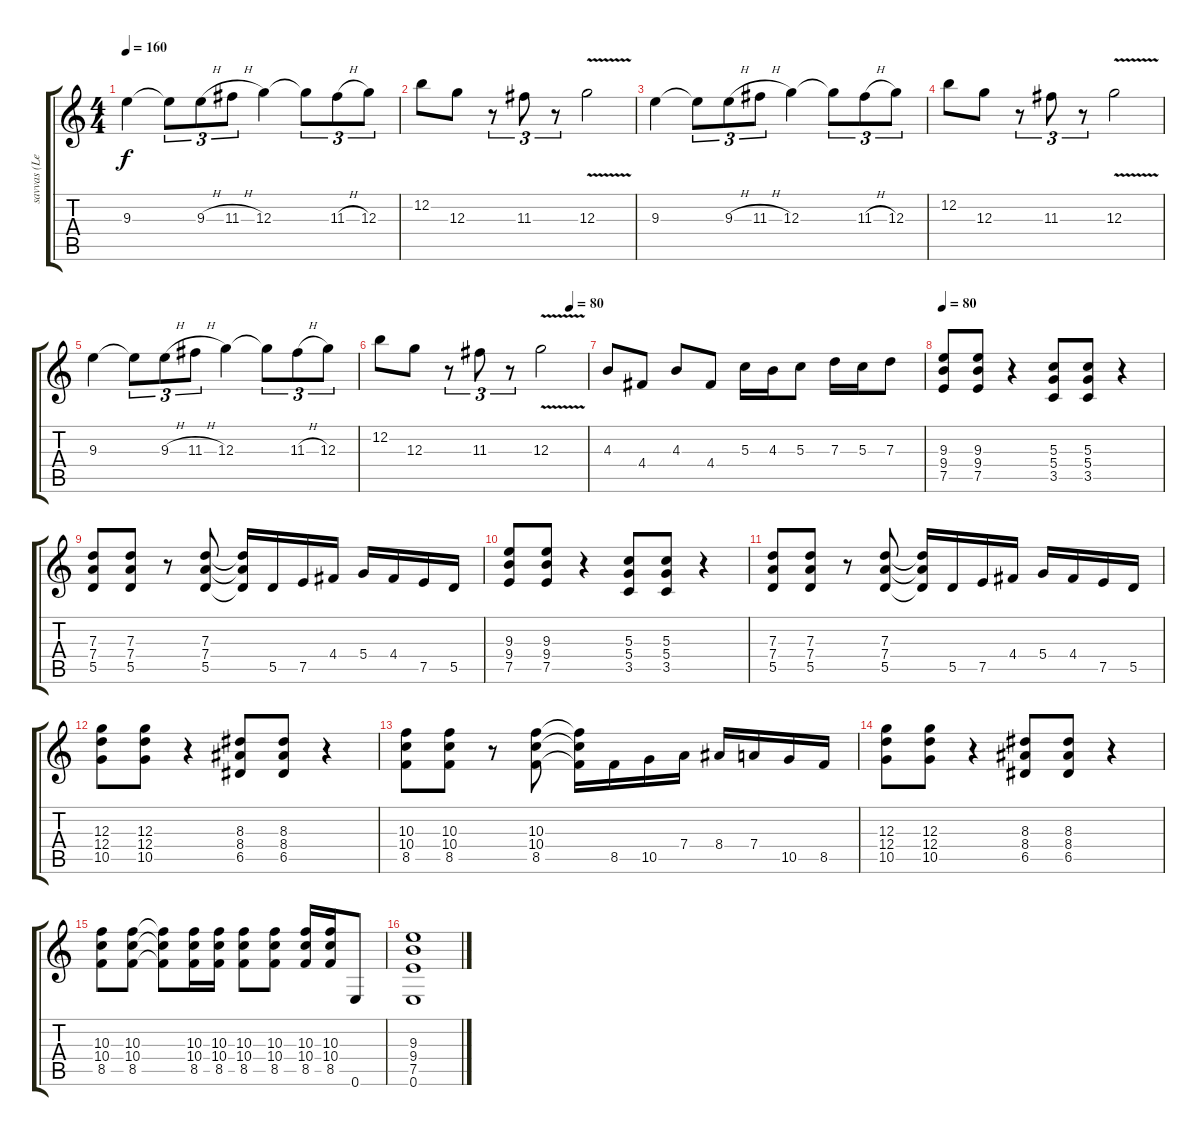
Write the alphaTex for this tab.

\track ("savvas (Lead & Rhythm Guitars)" "savvas (Le") {instrument distortionguitar}
\staff {score tabs}
\tuning (E4 B3 G3 D3 A2 E2) {hide}
\ts (4 4)
\tempo 160
\clef g2
\ks c
9.3.4{dy f} 9.3{t}.8{tu (3 2)} 9.3{h}.8{tu (3 2)} 11.3{h}.8{tu (3 2)} 12.3.4 12.3{t}.8{tu (3 2)} 11.3{h}.8{tu (3 2)} 12.3.8{tu (3 2)} |
12.2.8 12.3.8 r.8{tu (3 2)} 11.3.8{tu (3 2)} r.8{tu (3 2)} 12.3{v}.2 |
9.3.4 9.3{t}.8{tu (3 2)} 9.3{h}.8{tu (3 2)} 11.3{h}.8{tu (3 2)} 12.3.4 12.3{t}.8{tu (3 2)} 11.3{h}.8{tu (3 2)} 12.3.8{tu (3 2)} |
12.2.8 12.3.8 r.8{tu (3 2)} 11.3.8{tu (3 2)} r.8{tu (3 2)} 12.3{v}.2 |
9.3.4 9.3{t}.8{tu (3 2)} 9.3{h}.8{tu (3 2)} 11.3{h}.8{tu (3 2)} 12.3.4 12.3{t}.8{tu (3 2)} 11.3{h}.8{tu (3 2)} 12.3.8{tu (3 2)} |
\tempo (80 0.9166666666666666)
12.2.8 12.3.8 r.8{tu (3 2)} 11.3.8{tu (3 2)} r.8{tu (3 2)} 12.3{v}.2 |
4.3.8 4.4.8 4.3.8 4.4.8 5.3.16 4.3.16 5.3.8 7.3.16 5.3.16 7.3.8 |
\tempo 80
(9.3 9.4 7.5).8 (9.3 9.4 7.5).8 r.4 (5.3 5.4 3.5).8 (5.3 5.4 3.5).8 r.4 |
(7.3 7.4 5.5).8 (7.3 7.4 5.5).8 r.8 (7.3 7.4 5.5).8 (7.3{t} 7.4{t} 5.5{t}).16 5.5.16 7.5.16 4.4.16 5.4.16 4.4.16 7.5.16 5.5.16 |
(9.3 9.4 7.5).8 (9.3 9.4 7.5).8 r.4 (5.3 5.4 3.5).8 (5.3 5.4 3.5).8 r.4 |
(7.3 7.4 5.5).8 (7.3 7.4 5.5).8 r.8 (7.3 7.4 5.5).8 (7.3{t} 7.4{t} 5.5{t}).16 5.5.16 7.5.16 4.4.16 5.4.16 4.4.16 7.5.16 5.5.16 |
(12.3 12.4 10.5).8 (12.3 12.4 10.5).8 r.4 (8.3 8.4 6.5).8 (8.3 8.4 6.5).8 r.4 |
(10.3 10.4 8.5).8 (10.3 10.4 8.5).8 r.8 (10.3 10.4 8.5).8 (10.3{t} 10.4{t} 8.5{t}).16 8.5.16 10.5.16 7.4.16 8.4.16 7.4.16 10.5.16 8.5.16 |
(12.3 12.4 10.5).8 (12.3 12.4 10.5).8 r.4 (8.3 8.4 6.5).8 (8.3 8.4 6.5).8 r.4 |
(10.3 10.4 8.5).8 (10.3 10.4 8.5).8 (10.3{t} 10.4{t} 8.5{t}).8 (10.3 10.4 8.5).16 (10.3 10.4 8.5).16 (10.3 10.4 8.5).8 (10.3 10.4 8.5).8 (10.3 10.4 8.5).16 (10.3 10.4 8.5).16 0.6.8 |
(9.3 9.4 7.5 0.6).1
